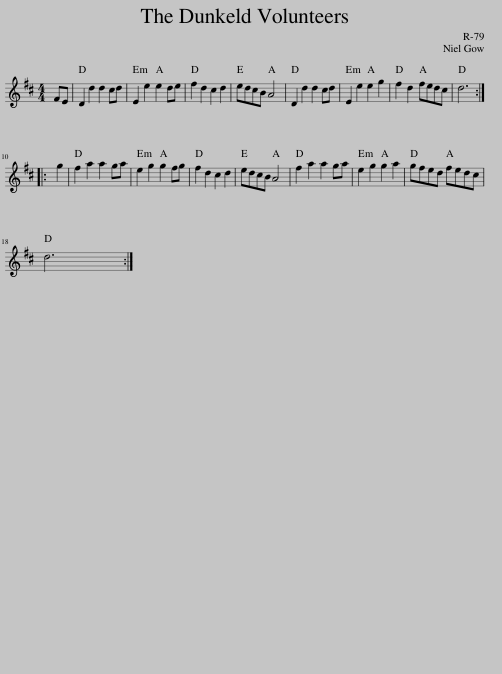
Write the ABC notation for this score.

X:1
L:1/8
M:4/4
I:linebreak $
K:D
V:1 treble
V:1
 FE | D2 d2 d2 cd | E2 e2 e2 de | f2 d2 c2 d2 | edcB A4 | %5
 D2 d2 d2 cd | E2 e2 e2 g2 | f2 d2 fedc | d6 ::$ g2 | %10
 f2 a2 a2 ga | e2 g2 g2 fg | f2 d2 c2 d2 | edcB A4 | f2 a2 a2 ga | %15
 e2 g2 g2 a2 | gfed fedc |$ d6 :| %18
